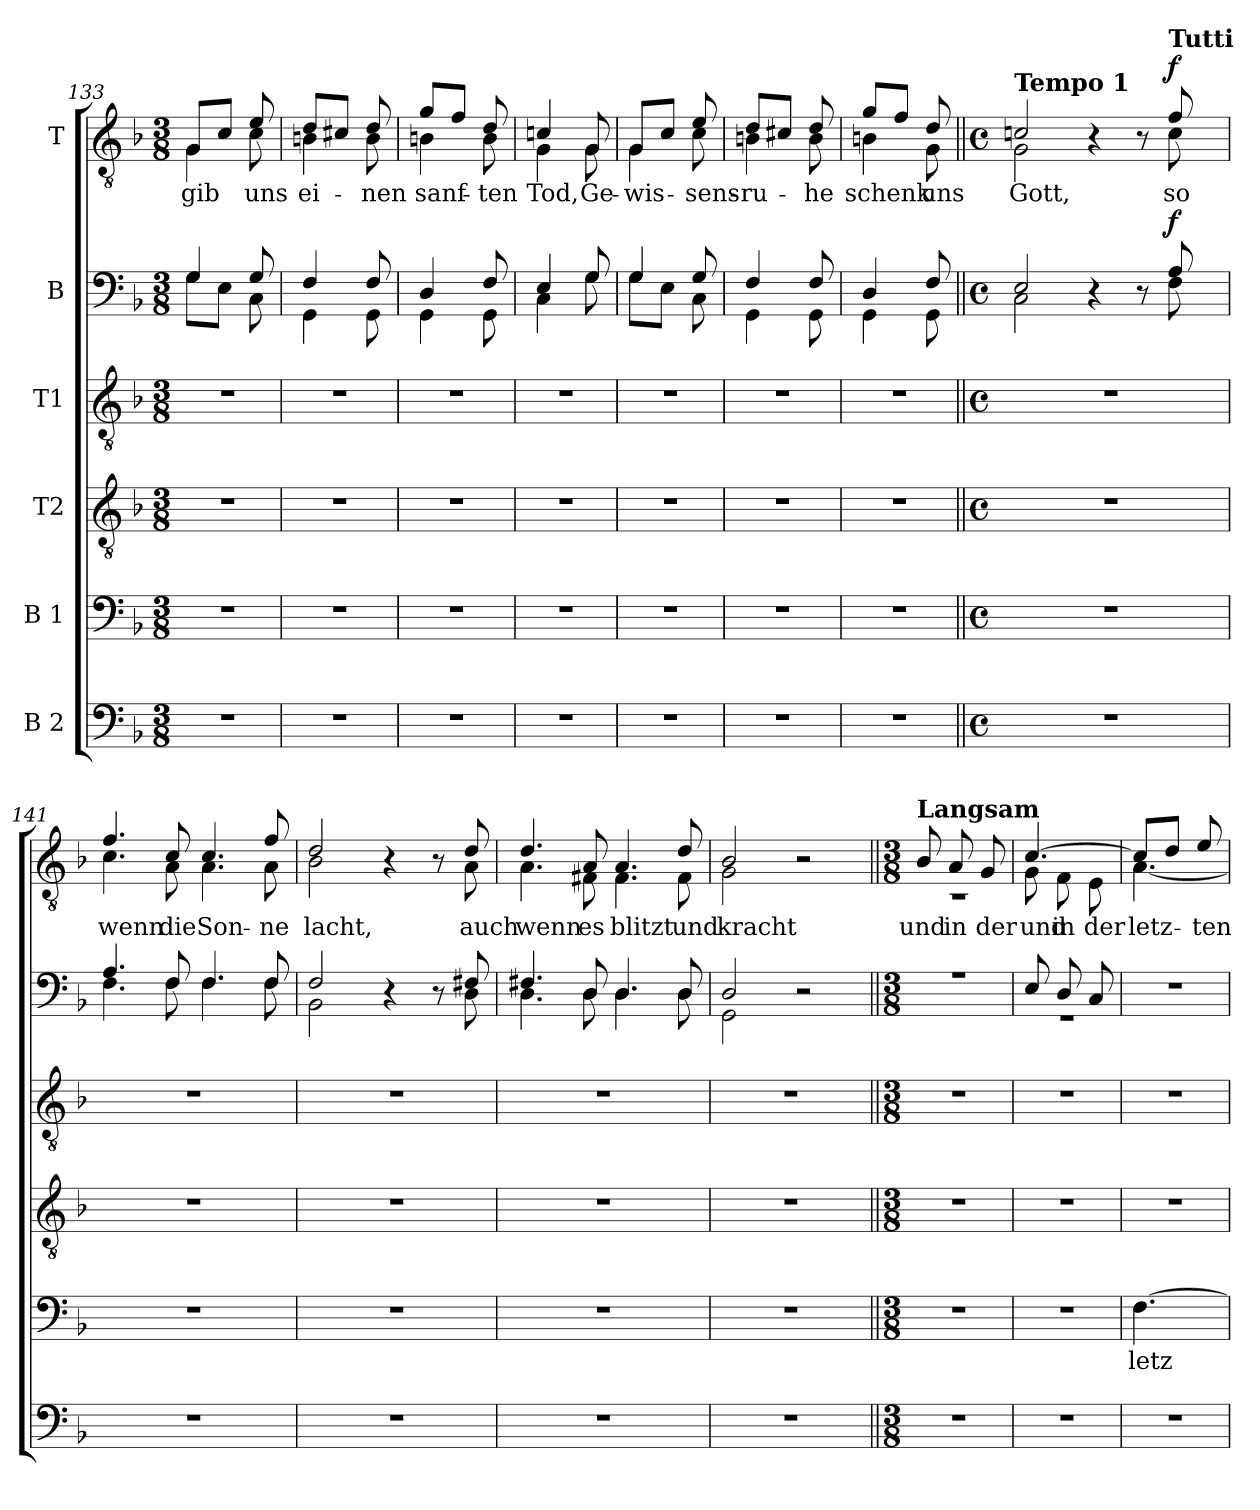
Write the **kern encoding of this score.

**kern	**kern	**text	**kern	**kern	**kern	**dynam	**kern	**text	**dynam
*part6	*part5	*part5	*part4	*part3	*part2	*part2	*part1	*part1	*part1
*staff6	*staff5	*staff5	*staff4	*staff3	*staff2	*staff2	*staff1	*staff1	*staff1
*I"B 2	*I"B 1	*	*I"T2	*I"T1	*I"B	*	*I"T	*	*
*clefF4	*clefF4	*	*clefGv2	*clefGv2	*clefF4	*	*clefGv2	*	*
*k[b-]	*k[b-]	*	*k[b-]	*k[b-]	*k[b-]	*	*k[b-]	*	*
*M3/8	*M3/8	*	*M3/8	*M3/8	*M3/8	*	*M3/8	*	*
=133	=133	=133	=133	=133	=133	=133	=133	=133	=133
*	*	*	*	*	*^	*	*^	*	*
!	!	!	!	!	!	!	!	!	!	!LO:LY:b	!
4.r	4.r	.	4.r	4.r	4G/	8G\L	.	8G/L	4G\	gib	.
.	.	.	.	.	.	8E\J	.	8c/J	.	.	.
!	!	!	!	!	!	!	!	!	!	!LO:LY:b	!
.	.	.	.	.	8G/	8C\	.	8e/	8c\	uns	.
=134	=134	=134	=134	=134	=134	=134	=134	=134	=134	=134	=134
!	!	!	!	!	!	!	!	!	!	!LO:LY:b	!
4.r	4.r	.	4.r	4.r	4F/	4GG\	.	8d/L	4Bn\	ei-	.
.	.	.	.	.	.	.	.	8c#X/J	.	.	.
!	!	!	!	!	!	!	!	!	!	!LO:LY:b	!
.	.	.	.	.	8F/	8GG\	.	8d/	8B\	-nen	.
=135	=135	=135	=135	=135	=135	=135	=135	=135	=135	=135	=135
!	!	!	!	!	!	!	!	!	!	!LO:LY:b	!
4.r	4.r	.	4.r	4.r	4D/	4GG\	.	8g/L	4Bn\	sanf-	.
.	.	.	.	.	.	.	.	8f/J	.	.	.
!	!	!	!	!	!	!	!	!	!	!LO:LY:b	!
.	.	.	.	.	8F/	8GG\	.	8d/	8B\	-ten	.
=136	=136	=136	=136	=136	=136	=136	=136	=136	=136	=136	=136
!	!	!	!	!	!	!	!	!	!	!LO:LY:b	!
4.r	4.r	.	4.r	4.r	4E/	4C\	.	4cn/	4G\	Tod,	.
!	!	!	!	!	!	!	!	!	!	!LO:LY:b	!
.	.	.	.	.	8G/	8G\	.	8G/	8G\	Ge-	.
!!LO:PB:g=z	!!
=137	=137	=137	=137	=137	=137	=137	=137	=137	=137	=137	=137
!	!	!	!	!	!	!	!	!	!	!LO:LY:b	!
4.r	4.r	.	4.r	4.r	4G/	8G\L	.	8G/L	4G\	-wis-	.
.	.	.	.	.	.	8E\J	.	8c/J	.	.	.
!	!	!	!	!	!	!	!	!	!	!LO:LY:b	!
.	.	.	.	.	8G/	8C\	.	8e/	8c\	-sens-	.
=138	=138	=138	=138	=138	=138	=138	=138	=138	=138	=138	=138
!	!	!	!	!	!	!	!	!	!	!LO:LY:b	!
4.r	4.r	.	4.r	4.r	4F/	4GG\	.	8d/L	4Bn\	-ru-	.
.	.	.	.	.	.	.	.	8c#X/J	.	.	.
!	!	!	!	!	!	!	!	!	!	!LO:LY:b	!
.	.	.	.	.	8F/	8GG\	.	8d/	8B\	-he	.
=139	=139	=139	=139	=139	=139	=139	=139	=139	=139	=139	=139
!	!	!	!	!	!	!	!	!	!	!LO:LY:b	!
4.r	4.r	.	4.r	4.r	4D/	4GG\	.	8g/L	4Bn\	schenk	.
.	.	.	.	.	.	.	.	8f/J	.	.	.
!	!	!	!	!	!	!	!	!	!	!LO:LY:b	!
.	.	.	.	.	8F/	8GG\	.	8d/	8G\	uns	.
=140||	=140||	=140||	=140||	=140||	=140||	=140||	=140||	=140||	=140||	=140||	=140||
*M4/4	*M4/4	*	*M4/4	*M4/4	*M4/4	*	*	*M4/4	*	*	*
*met(c)	*met(c)	*	*met(c)	*met(c)	*met(c)	*	*	*met(c)	*	*	*
!	!	!	!	!	!	!	!	!LO:TX:a:B:t=Tempo 1	!	!	!
!	!	!	!	!	!	!	!	!	!	!LO:LY:b	!
1r	1r	.	1r	1r	2E/	2C\	.	2cn/	2G\	Gott,	.
.	.	.	.	.	4r	4ryy	.	4r	4ryy	.	.
.	.	.	.	.	8r	8ryy	.	8r	8ryy	.	.
!	!	!	!	!	!	!	!	!LO:TX:a:B:t=Tutti	!	!	!
!	!	!	!	!	!	!	!LO:DY:a	!	!	!LO:LY:b	!LO:DY:a
.	.	.	.	.	8A/	8F\	f	8f/	8c\	so	f
=141	=141	=141	=141	=141	=141	=141	=141	=141	=141	=141	=141
!	!	!	!	!	!	!	!	!	!	!LO:LY:b	!
1r	1r	.	1r	1r	4.A/	4.F\	.	4.f/	4.c\	wenn	.
!	!	!	!	!	!	!	!	!	!	!LO:LY:b	!
.	.	.	.	.	8F/	8F\	.	8c/	8A\	die	.
!	!	!	!	!	!	!	!	!	!	!LO:LY:b	!
.	.	.	.	.	4.F/	4.F\	.	4.c/	4.A\	Son-	.
!	!	!	!	!	!	!	!	!	!	!LO:LY:b	!
.	.	.	.	.	8F/	8F\	.	8f/	8A\	-ne	.
!!LO:LB:g=z	!!
=142	=142	=142	=142	=142	=142	=142	=142	=142	=142	=142	=142
!	!	!	!	!	!	!	!	!	!	!LO:LY:b	!
1r	1r	.	1r	1r	2F/	2BB-\	.	2d/	2B-\	lacht,	.
.	.	.	.	.	4r	4ryy	.	4r	4ryy	.	.
.	.	.	.	.	8r	8ryy	.	8r	8ryy	.	.
!	!	!	!	!	!	!	!	!	!	!LO:LY:b	!
.	.	.	.	.	8F#X/	8D\	.	8d/	8A\	auch	.
=143	=143	=143	=143	=143	=143	=143	=143	=143	=143	=143	=143
!	!	!	!	!	!	!	!	!	!	!LO:LY:b	!
1r	1r	.	1r	1r	4.F#X/	4.D\	.	4.d/	4.A\	wenn	.
!	!	!	!	!	!	!	!	!	!	!LO:LY:b	!
.	.	.	.	.	8D/	8D\	.	8A/	8F#X\	es	.
!	!	!	!	!	!	!	!	!	!	!LO:LY:b	!
.	.	.	.	.	4.D/	4.D\	.	4.A/	4.F#\	blitzt	.
!	!	!	!	!	!	!	!	!	!	!LO:LY:b	!
.	.	.	.	.	8D/	8D\	.	8d/	8F#\	und	.
=144	=144	=144	=144	=144	=144	=144	=144	=144	=144	=144	=144
!	!	!	!	!	!	!	!	!	!	!LO:LY:b	!
1r	1r	.	1r	1r	2D/	2GG\	.	2B-/	2G\	kracht	.
.	.	.	.	.	2r	2ryy	.	2r	2ryy	.	.
=145||	=145||	=145||	=145||	=145||	=145||	=145||	=145||	=145||	=145||	=145||	=145||
*M3/8	*M3/8	*	*M3/8	*M3/8	*M3/8	*	*	*M3/8	*	*	*
!	!	!	!	!	!	!	!	!LO:TX:a:B:t=Langsam	!	!	!
!	!	!	!	!	!	!	!	!	!	!LO:LY:b	!
4.r	4.r	.	4.r	4.r	4.r	4.ryy	.	8B-/	4.r	und	.
!	!	!	!	!	!	!	!	!	!	!LO:LY:b	!
.	.	.	.	.	.	.	.	8A/	.	in	.
!	!	!	!	!	!	!	!	!	!	!LO:LY:b	!
.	.	.	.	.	.	.	.	8G/	.	der	.
=146	=146	=146	=146	=146	=146	=146	=146	=146	=146	=146	=146
!	!	!	!	!	!	!	!	!	!	!LO:LY:b	!
!	!	!	!	!	!	!	!	!	!	!LO:LY:b	!
4.r	4.r	.	4.r	4.r	8E/	4.r	.	[4.c/	8G\	und	.
!	!	!	!	!	!	!	!	!	!	!LO:LY:b	!
.	.	.	.	.	8D/	.	.	.	8F\	in	.
!	!	!	!	!	!	!	!	!	!	!LO:LY:b	!
.	.	.	.	.	8C/	.	.	.	8E\	der	.
*	*	*	*	*	*v	*v	*	*	*	*	*
!!LO:LB:g=z	!!
=147	=147	=147	=147	=147	=147	=147	=147	=147	=147	=147
!	!	!LO:LY:b	!	!	!	!	!	!	!LO:LY:b	!
4.r	[4.F\	letz-	4.r	4.r	4.r	.	8c/L]	[4.A\	letz-	.
.	.	.	.	.	.	.	8d/J	.	.	.
!	!	!	!	!	!	!	!	!	!LO:LY:b	!
.	.	.	.	.	.	.	8e/	.	-ten	.
*	*	*	*	*	*	*	*v	*v	*	*
=	=	=	=	=	=	=	=	=	=
*-	*-	*-	*-	*-	*-	*-	*-	*-	*-
